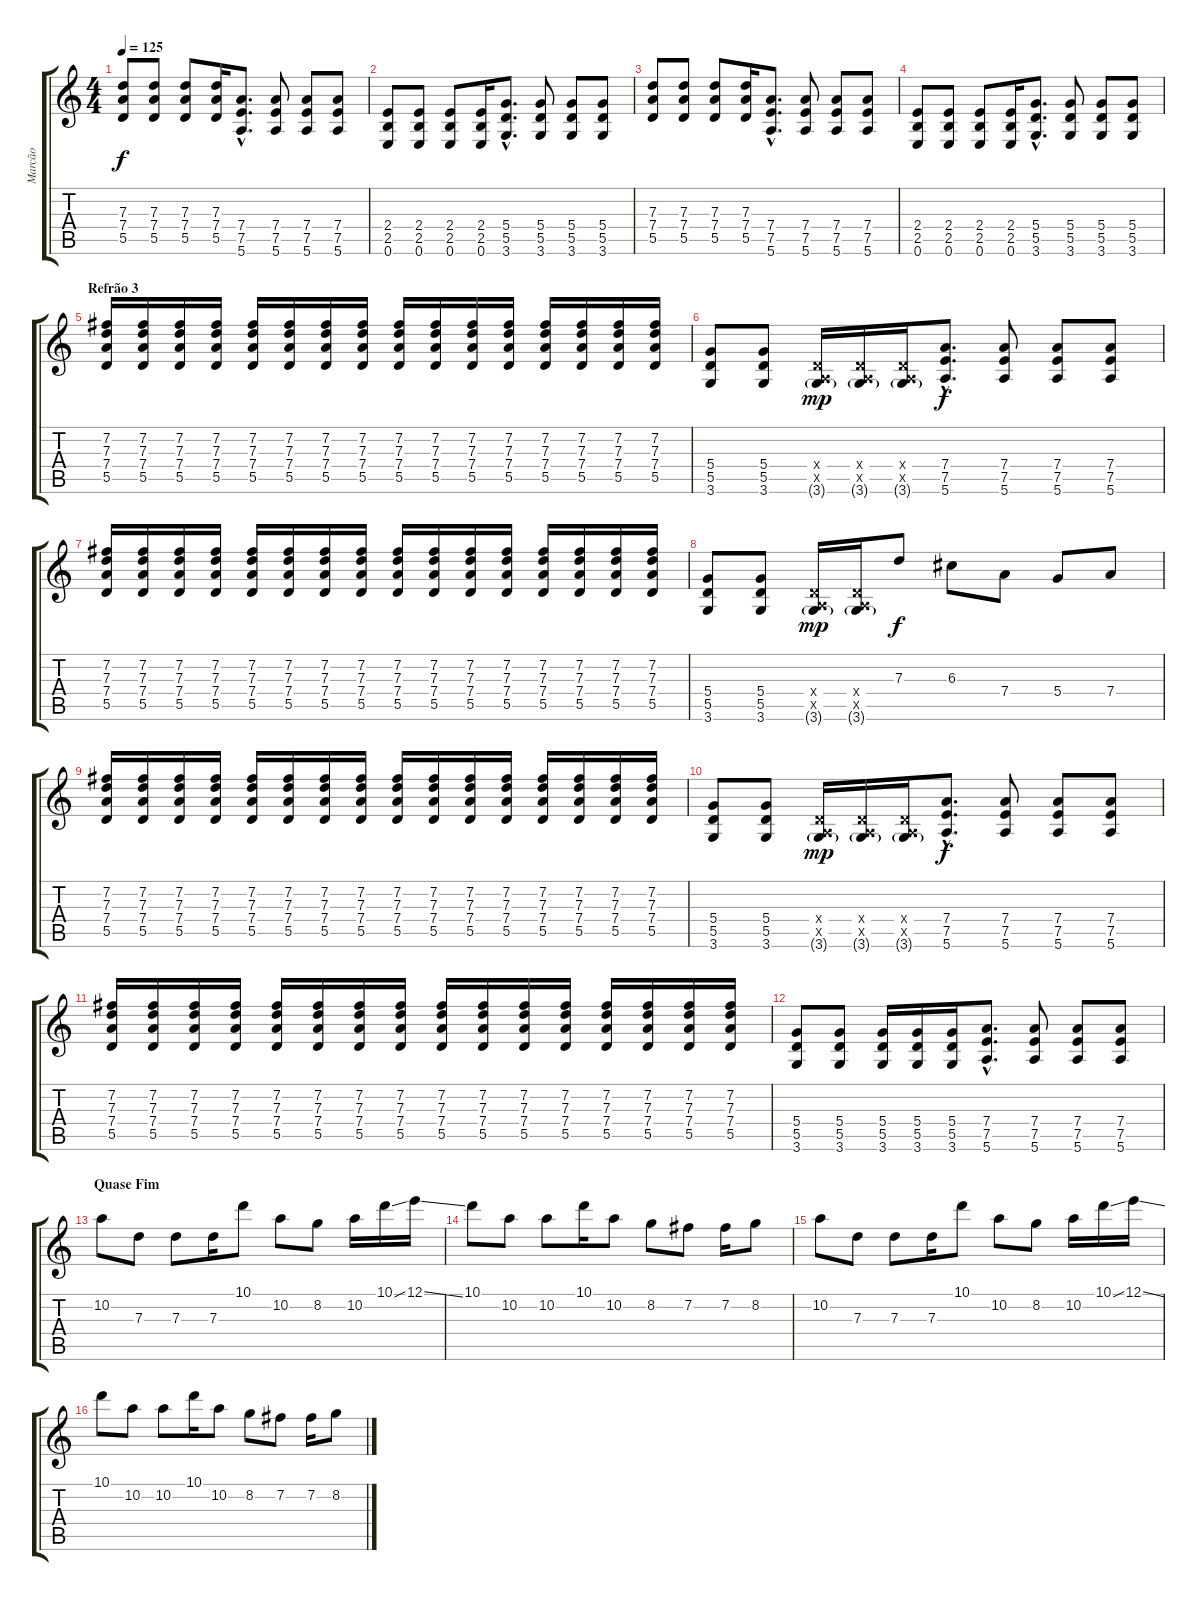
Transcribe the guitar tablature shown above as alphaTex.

\track ("Marcão" "Marcão") {instrument overdrivenguitar}
\staff {score tabs}
\tuning (E4 B3 G3 D3 A2 E2) {hide}
\ts (4 4)
\tempo 125
\clef g2
\ks c
(7.3 7.4 5.5).8{dy f} (7.3 7.4 5.5).8 (7.3 7.4 5.5).8 (7.3 7.4 5.5).16 (7.4{hac} 7.5{hac} 5.6{hac}).8{d} (7.4 7.5 5.6).8 (7.4 7.5 5.6).8 (7.4 7.5 5.6).8 |
(2.4 2.5 0.6).8 (2.4 2.5 0.6).8 (2.4 2.5 0.6).8 (2.4 2.5 0.6).16 (5.4{hac} 5.5{hac} 3.6{hac}).8{d} (5.4 5.5 3.6).8 (5.4 5.5 3.6).8 (5.4 5.5 3.6).8 |
(7.3 7.4 5.5).8 (7.3 7.4 5.5).8 (7.3 7.4 5.5).8 (7.3 7.4 5.5).16 (7.4{hac} 7.5{hac} 5.6{hac}).8{d} (7.4 7.5 5.6).8 (7.4 7.5 5.6).8 (7.4 7.5 5.6).8 |
(2.4 2.5 0.6).8 (2.4 2.5 0.6).8 (2.4 2.5 0.6).8 (2.4 2.5 0.6).16 (5.4{hac} 5.5{hac} 3.6{hac}).8{d} (5.4 5.5 3.6).8 (5.4 5.5 3.6).8 (5.4 5.5 3.6).8 |
\section ("" "Refrão 3")
(7.2 7.3 7.4 5.5).16 (7.2 7.3 7.4 5.5).16 (7.2 7.3 7.4 5.5).16 (7.2 7.3 7.4 5.5).16 (7.2 7.3 7.4 5.5).16 (7.2 7.3 7.4 5.5).16 (7.2 7.3 7.4 5.5).16 (7.2 7.3 7.4 5.5).16 (7.2 7.3 7.4 5.5).16 (7.2 7.3 7.4 5.5).16 (7.2 7.3 7.4 5.5).16 (7.2 7.3 7.4 5.5).16 (7.2 7.3 7.4 5.5).16 (7.2 7.3 7.4 5.5).16 (7.2 7.3 7.4 5.5).16 (7.2 7.3 7.4 5.5).16 |
(5.4 5.5 3.6).8 (5.4 5.5 3.6).8 (0.4{x} 0.5{x} 3.6{g}).16{dy mp} (0.4{x} 0.5{x} 3.6{g}).16 (0.4{x} 0.5{x} 3.6{g}).16 (7.4{hac} 7.5{hac} 5.6{hac}).8{d dy f} (7.4 7.5 5.6).8 (7.4 7.5 5.6).8 (7.4 7.5 5.6).8 |
(7.2 7.3 7.4 5.5).16 (7.2 7.3 7.4 5.5).16 (7.2 7.3 7.4 5.5).16 (7.2 7.3 7.4 5.5).16 (7.2 7.3 7.4 5.5).16 (7.2 7.3 7.4 5.5).16 (7.2 7.3 7.4 5.5).16 (7.2 7.3 7.4 5.5).16 (7.2 7.3 7.4 5.5).16 (7.2 7.3 7.4 5.5).16 (7.2 7.3 7.4 5.5).16 (7.2 7.3 7.4 5.5).16 (7.2 7.3 7.4 5.5).16 (7.2 7.3 7.4 5.5).16 (7.2 7.3 7.4 5.5).16 (7.2 7.3 7.4 5.5).16 |
(5.4 5.5 3.6).8 (5.4 5.5 3.6).8 (0.4{x} 0.5{x} 3.6{g}).16{dy mp} (0.4{x} 0.5{x} 3.6{g}).16 7.3.8{dy f} 6.3.8 7.4.8 5.4.8 7.4.8 |
(7.2 7.3 7.4 5.5).16 (7.2 7.3 7.4 5.5).16 (7.2 7.3 7.4 5.5).16 (7.2 7.3 7.4 5.5).16 (7.2 7.3 7.4 5.5).16 (7.2 7.3 7.4 5.5).16 (7.2 7.3 7.4 5.5).16 (7.2 7.3 7.4 5.5).16 (7.2 7.3 7.4 5.5).16 (7.2 7.3 7.4 5.5).16 (7.2 7.3 7.4 5.5).16 (7.2 7.3 7.4 5.5).16 (7.2 7.3 7.4 5.5).16 (7.2 7.3 7.4 5.5).16 (7.2 7.3 7.4 5.5).16 (7.2 7.3 7.4 5.5).16 |
(5.4 5.5 3.6).8 (5.4 5.5 3.6).8 (0.4{x} 0.5{x} 3.6{g}).16{dy mp} (0.4{x} 0.5{x} 3.6{g}).16 (0.4{x} 0.5{x} 3.6{g}).16 (7.4{hac} 7.5{hac} 5.6{hac}).8{d dy f} (7.4 7.5 5.6).8 (7.4 7.5 5.6).8 (7.4 7.5 5.6).8 |
(7.2 7.3 7.4 5.5).16 (7.2 7.3 7.4 5.5).16 (7.2 7.3 7.4 5.5).16 (7.2 7.3 7.4 5.5).16 (7.2 7.3 7.4 5.5).16 (7.2 7.3 7.4 5.5).16 (7.2 7.3 7.4 5.5).16 (7.2 7.3 7.4 5.5).16 (7.2 7.3 7.4 5.5).16 (7.2 7.3 7.4 5.5).16 (7.2 7.3 7.4 5.5).16 (7.2 7.3 7.4 5.5).16 (7.2 7.3 7.4 5.5).16 (7.2 7.3 7.4 5.5).16 (7.2 7.3 7.4 5.5).16 (7.2 7.3 7.4 5.5).16 |
(5.4 5.5 3.6).8 (5.4 5.5 3.6).8 (5.4 5.5 3.6).16 (5.4 5.5 3.6).16 (5.4 5.5 3.6).16 (7.4{hac} 7.5{hac} 5.6{hac}).8{d} (7.4 7.5 5.6).8 (7.4 7.5 5.6).8 (7.4 7.5 5.6).8 |
\section ("" "Quase Fim")
10.2.8 7.3.8 7.3.8 7.3.16 10.1.8 10.2.8 8.2.8 10.2.16 10.1{ss}.16 12.1{ss}.16 |
10.1.8 10.2.8 10.2.8 10.1.16 10.2.8 8.2.8 7.2.8 7.2.16 8.2.8 |
10.2.8 7.3.8 7.3.8 7.3.16 10.1.8 10.2.8 8.2.8 10.2.16 10.1{ss}.16 12.1{ss}.16 |
10.1.8 10.2.8 10.2.8 10.1.16 10.2.8 8.2.8 7.2.8 7.2.16 8.2.8
